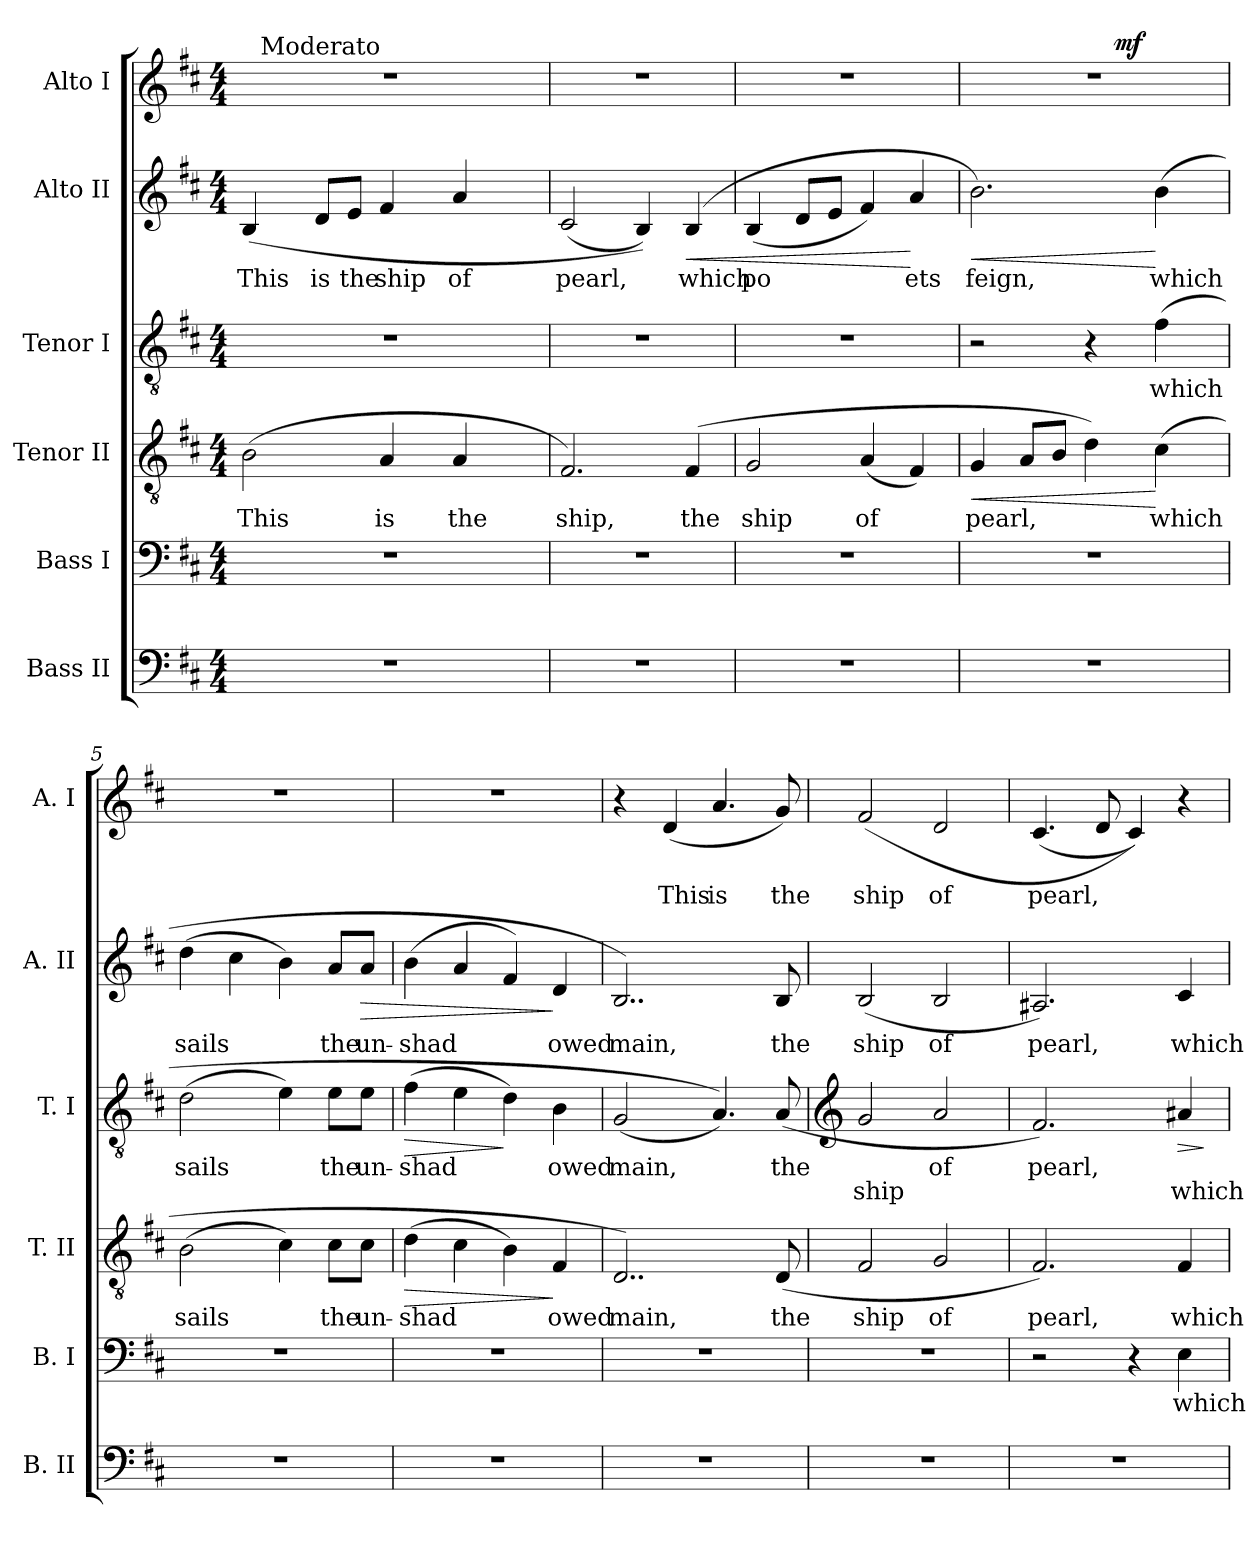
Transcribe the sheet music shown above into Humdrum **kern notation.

**kern	**kern	**text	**kern	**text	**dynam	**kern	**text	**text	**dynam	**kern	**text	**dynam	**kern	**text	**dynam
*part6	*part5	*part5	*part4	*part4	*part4	*part3	*part3	*part3	*part3	*part2	*part2	*part2	*part1	*part1	*part1
*staff6	*staff5	*staff5	*staff4	*staff4	*staff4	*staff3	*staff3	*staff3	*staff3	*staff2	*staff2	*staff2	*staff1	*staff1	*staff1
*I"Bass II	*I"Bass I	*	*I"Tenor II	*	*	*I"Tenor I	*	*	*	*I"Alto II	*	*	*I"Alto I	*	*
*I'B. II	*I'B. I	*	*I'T. II	*	*	*I'T. I	*	*	*	*I'A. II	*	*	*I'A. I	*	*
!!LO:PB:g=z
*stria5	*stria5	*	*stria5	*	*	*stria5	*	*	*	*stria5	*	*	*stria5	*	*
*clefF4	*clefF4	*	*clefGv2	*	*	*clefGv2	*	*	*	*clefG2	*	*	*clefG2	*	*
*k[f#c#]	*k[f#c#]	*	*k[f#c#]	*	*	*k[f#c#]	*	*	*	*k[f#c#]	*	*	*k[f#c#]	*	*
*D:	*D:	*	*D:	*	*	*D:	*	*	*	*D:	*	*	*D:	*	*
*M4/4	*M4/4	*	*M4/4	*	*	*M4/4	*	*	*	*M4/4	*	*	*M4/4	*	*
=1	=1	=1	=1	=1	=1	=1	=1	=1	=1	=1	=1	=1	=1	=1	=1
!	!	!	!	!LO:LY:b:cj	!	!	!	!	!	!	!LO:LY:b:cj	!	!	!	!
*	*	*	*^	*	*	*	*	*	*	*^	*	*	*^	*	*
1r	1r	.	(>2B\	16.ryy	This	.	1r	.	.	.	(>4B/	16.ryy	This	.	1r	32.ryy	.	.
!	!	!	!	!	!	!	!	!	!	!	!	!	!	!	!	!LO:TX:a:t=Moderato	!	!
.	.	.	.	.	.	.	.	.	.	.	.	.	.	.	.	2ryy	.	.
!	!	!	!	!	!	!LO:DY:b	!	!	!	!	!	!	!	!	!	!	!	!
!	!	!	!	!	!	!LO:DY:n=1:b	!	!	!	!	!	!	!	!LO:DY:a	!	!	!	!
!	!	!	!	!	!	!	!	!	!	!	!	!	!	!LO:DY:n=1:b	!	!	!	!
!	!	!	!	!	!	!	!	!	!	!	!	!	!	!LO:DY:n=2:b	!	!	!	!
.	.	.	.	2ryy	.	mf mf	.	.	.	.	.	2ryy	.	mf mf mf	.	.	.	.
!	!	!	!	!	!	!	!	!	!	!	!	!	!LO:LY:b:cj	!	!	!	!	!
.	.	.	.	.	.	.	.	.	.	.	8d/L	.	is	.	.	.	.	.
!	!	!	!	!	!	!	!	!	!	!	!	!	!LO:LY:b:cj	!	!	!	!	!
.	.	.	.	.	.	.	.	.	.	.	8e/J	.	the	.	.	.	.	.
!	!	!	!	!	!LO:LY:b:cj	!	!	!	!	!	!	!	!LO:LY:b:cj	!	!	!	!	!
.	.	.	4A/	.	is	.	.	.	.	.	4f#/	.	ship	.	.	.	.	.
.	.	.	.	.	.	.	.	.	.	.	.	.	.	.	.	4ryy	.	.
.	.	.	.	4ryy	.	.	.	.	.	.	.	4ryy	.	.	.	.	.	.
!	!	!	!	!	!LO:LY:b:cj	!	!	!	!	!	!	!	!LO:LY:b:cj	!	!	!	!	!
.	.	.	4A/	.	the	.	.	.	.	.	4a/	.	of	.	.	.	.	.
.	.	.	.	.	.	.	.	.	.	.	.	.	.	.	.	8ryy	.	.
.	.	.	.	8ryy	.	.	.	.	.	.	.	8ryy	.	.	.	.	.	.
.	.	.	.	.	.	.	.	.	.	.	.	.	.	.	.	16ryy	.	.
.	.	.	.	32ryy	.	.	.	.	.	.	.	32ryy	.	.	.	.	.	.
.	.	.	.	.	.	.	.	.	.	.	.	.	.	.	.	64ryy	.	.
=2	=2	=2	=2	=2	=2	=2	=2	=2	=2	=2	=2	=2	=2	=2	=2	=2	=2	=2
!	!	!	!	!	!LO:LY:b	!	!	!	!	!	!	!	!LO:LY:b	!	!	!	!	!
*	*	*	*	*	*	*	*	*	*	*	*v	*v	*	*	*	*	*	*
*	*	*	*v	*v	*	*	*	*	*	*	*	*	*	*v	*v	*	*
1r	1r	.	2.F#/)	ship,	.	1r	.	.	.	(<2c#/	pearl,	.	1r	.	.
.	.	.	.	.	.	.	.	.	.	4B/))	.	.	.	.	.
!	!	!	!	!LO:LY:b:cj	!	!	!	!	!	!	!LO:LY:b:cj	!LO:HP:b	!	!	!
.	.	.	(<4F#/	the	.	.	.	.	.	(<4B/	which	<	.	.	.
=3	=3	=3	=3	=3	=3	=3	=3	=3	=3	=3	=3	=3	=3	=3	=3
!	!	!	!	!LO:LY:b:cj	!	!	!	!	!	!	!LO:LY:b:cj	!	!	!	!
1r	1r	.	2G/	ship	.	1r	.	.	.	(<4B/	po	.	1r	.	.
.	.	.	.	.	.	.	.	.	.	8d/L	.	.	.	.	.
.	.	.	.	.	.	.	.	.	.	8e/J	.	.	.	.	.
!	!	!	!	!LO:LY:b:cj	!	!	!	!	!	!	!	!	!	!	!
.	.	.	(<4A/	of	.	.	.	.	.	4f#/)	.	.	.	.	.
!	!	!	!	!	!	!	!	!	!	!	!LO:LY:b:cj	!	!	!	!
.	.	.	4F#/)	.	.	.	.	.	.	4a/	ets	[	.	.	.
!!LO:LB:g=z
=4	=4	=4	=4	=4	=4	=4	=4	=4	=4	=4	=4	=4	=4	=4	=4
!	!	!	!	!LO:LY:b	!LO:HP:b	!	!	!	!	!	!LO:LY:b	!LO:HP:b	!	!	!
*	*	*	*	*	*	*	*	*	*	*	*	*	*^	*	*
1r	1r	.	4G/	pearl,	<	2r	.	.	.	2.b\)	feign,	<	1r	2ryy	.	.
.	.	.	8A/L	.	.	.	.	.	.	.	.	.	.	.	.	.
.	.	.	8B/J	.	.	.	.	.	.	.	.	.	.	.	.	.
.	.	.	4d\)	.	.	4r	.	.	.	.	.	.	.	16ryy	.	.
.	.	.	.	.	.	.	.	.	.	.	.	.	.	64ryy	.	.
!	!	!	!	!	!	!	!	!	!	!	!	!	!	!	!	!LO:DY:a
.	.	.	.	.	.	.	.	.	.	.	.	.	.	4ryy	.	mf
!	!	!	!	!LO:LY:b:cj	!	!	!LO:LY:b:cj	!	!	!	!LO:LY:b:cj	!	!	!	!	!
.	.	.	(>4c#\	which	[	(>4f#\	which	.	.	(>4b\	which	[	.	.	.	.
.	.	.	.	.	.	.	.	.	.	.	.	.	.	8ryy	.	.
.	.	.	.	.	.	.	.	.	.	.	.	.	.	32.ryy	.	.
=5	=5	=5	=5	=5	=5	=5	=5	=5	=5	=5	=5	=5	=5	=5	=5	=5
!	!	!	!	!LO:LY:b	!	!	!LO:LY:b	!	!	!	!LO:LY:b	!	!	!	!	!
*	*	*	*	*	*	*	*	*	*	*	*	*	*v	*v	*	*
1r	1r	.	(<2B\	sails	.	(<2d\	sails	.	.	(<4dd\	sails	.	1r	.	.
.	.	.	.	.	.	.	.	.	.	4cc#\	.	.	.	.	.
.	.	.	4c#\)	.	.	4e\)	.	.	.	4b\)	.	.	.	.	.
!	!	!	!	!LO:LY:b:cj	!	!	!LO:LY:b:cj	!	!	!	!LO:LY:b:cj	!	!	!	!
.	.	.	8c#\L	the	.	8e\L	the	.	.	8a/L	the	.	.	.	.
!	!	!	!	!LO:LY:b:cj	!	!	!LO:LY:b:cj	!	!	!	!LO:LY:b:cj	!LO:HP:b	!	!	!
.	.	.	8c#\J	un-	.	8e\J	un-	.	.	8a/J	un-	>	.	.	.
=6	=6	=6	=6	=6	=6	=6	=6	=6	=6	=6	=6	=6	=6	=6	=6
!	!	!	!	!LO:LY:b	!LO:HP:b	!	!LO:LY:b	!	!LO:HP:b	!	!LO:LY:b	!	!	!	!
1r	1r	.	(<4d\	-shad	>	(<4f#\	-shad	.	>	(<4b\	-shad	.	1r	.	.
.	.	.	4c#\	.	.	4e\	.	.	.	4a/	.	.	.	.	.
.	.	.	4B\)	.	.	4d\)	.	.	]	4f#/)	.	.	.	.	.
!	!	!	!	!LO:LY:b:cj	!	!	!LO:LY:b:cj	!	!	!	!LO:LY:b:cj	!	!	!	!
.	.	.	4F#/	owed	]	4B\	owed	.	.	4d/	owed	]	.	.	.
=7	=7	=7	=7	=7	=7	=7	=7	=7	=7	=7	=7	=7	=7	=7	=7
!	!	!	!	!LO:LY:b	!	!	!LO:LY:b	!	!	!	!LO:LY:b	!	!	!	!
1r	1r	.	2..D/)	main,	.	(<2G/	main,	.	.	2..B/)	main,	.	4r	.	.
!	!	!	!	!	!	!	!	!	!	!	!	!	!	!LO:LY:b:cj	!
.	.	.	.	.	.	.	.	.	.	.	.	.	(>4d/	This	.
!	!	!	!	!	!	!	!	!	!	!	!	!	!	!LO:LY:b:cj	!
.	.	.	.	.	.	4.A/))	.	.	.	.	.	.	4.a/	is	.
!	!	!	!	!LO:LY:b:cj	!	!	!LO:LY:b:cj	!	!	!	!LO:LY:b:cj	!	!	!LO:LY:b:cj	!
.	.	.	(>8D/	the	.	(>8A/	the	.	.	8B/	the	.	8g/)	the	.
!!LO:PB:g=z
=8	=8	=8	=8	=8	=8	=8	=8	=8	=8	=8	=8	=8	=8	=8	=8
*	*	*	*	*	*	*clefG2	*	*	*	*	*	*	*	*	*
!	!	!	!	!LO:LY:b:cj	!	!	!	!LO:LY:b:cj	!	!	!LO:LY:b:cj	!	!	!LO:LY:b:cj	!
1r	1r	.	2F#/	ship	.	2g/	.	ship	.	(>2B/	ship	.	(>2f#/	ship	.
!	!	!	!	!LO:LY:b:cj	!	!	!LO:LY:b:cj	!	!	!	!LO:LY:b:cj	!	!	!LO:LY:b:cj	!
.	.	.	2G/	of	.	2a/	of	.	.	2B/	of	.	2d/	of	.
=9	=9	=9	=9	=9	=9	=9	=9	=9	=9	=9	=9	=9	=9	=9	=9
!	!	!	!	!LO:LY:b	!	!	!LO:LY:b	!	!	!	!LO:LY:b	!	!	!LO:LY:b	!
1r	2r	.	2.F#/)	pearl,	.	2.f#/)	pearl,	.	.	2.A#X/)	pearl,	.	(<4.c#/	pearl,	.
.	.	.	.	.	.	.	.	.	.	.	.	.	8d/	.	.
.	4r	.	.	.	.	.	.	.	.	.	.	.	4c#/))	.	.
!	!	!LO:LY:b:cj	!	!LO:LY:b:cj	!	!	!	!LO:LY:b:cj	!LO:HP:b	!	!LO:LY:b:cj	!	!	!	!
.	4E\	which	4F#/	which	.	4a#X/	.	which	>	4c#/	which	.	4r	.	.
.	.	.	.	.	.	.	.	.	]	.	.	.	.	.	.
=	=	=	=	=	=	=	=	=	=	=	=	=	=	=	=
*-	*-	*-	*-	*-	*-	*-	*-	*-	*-	*-	*-	*-	*-	*-	*-
